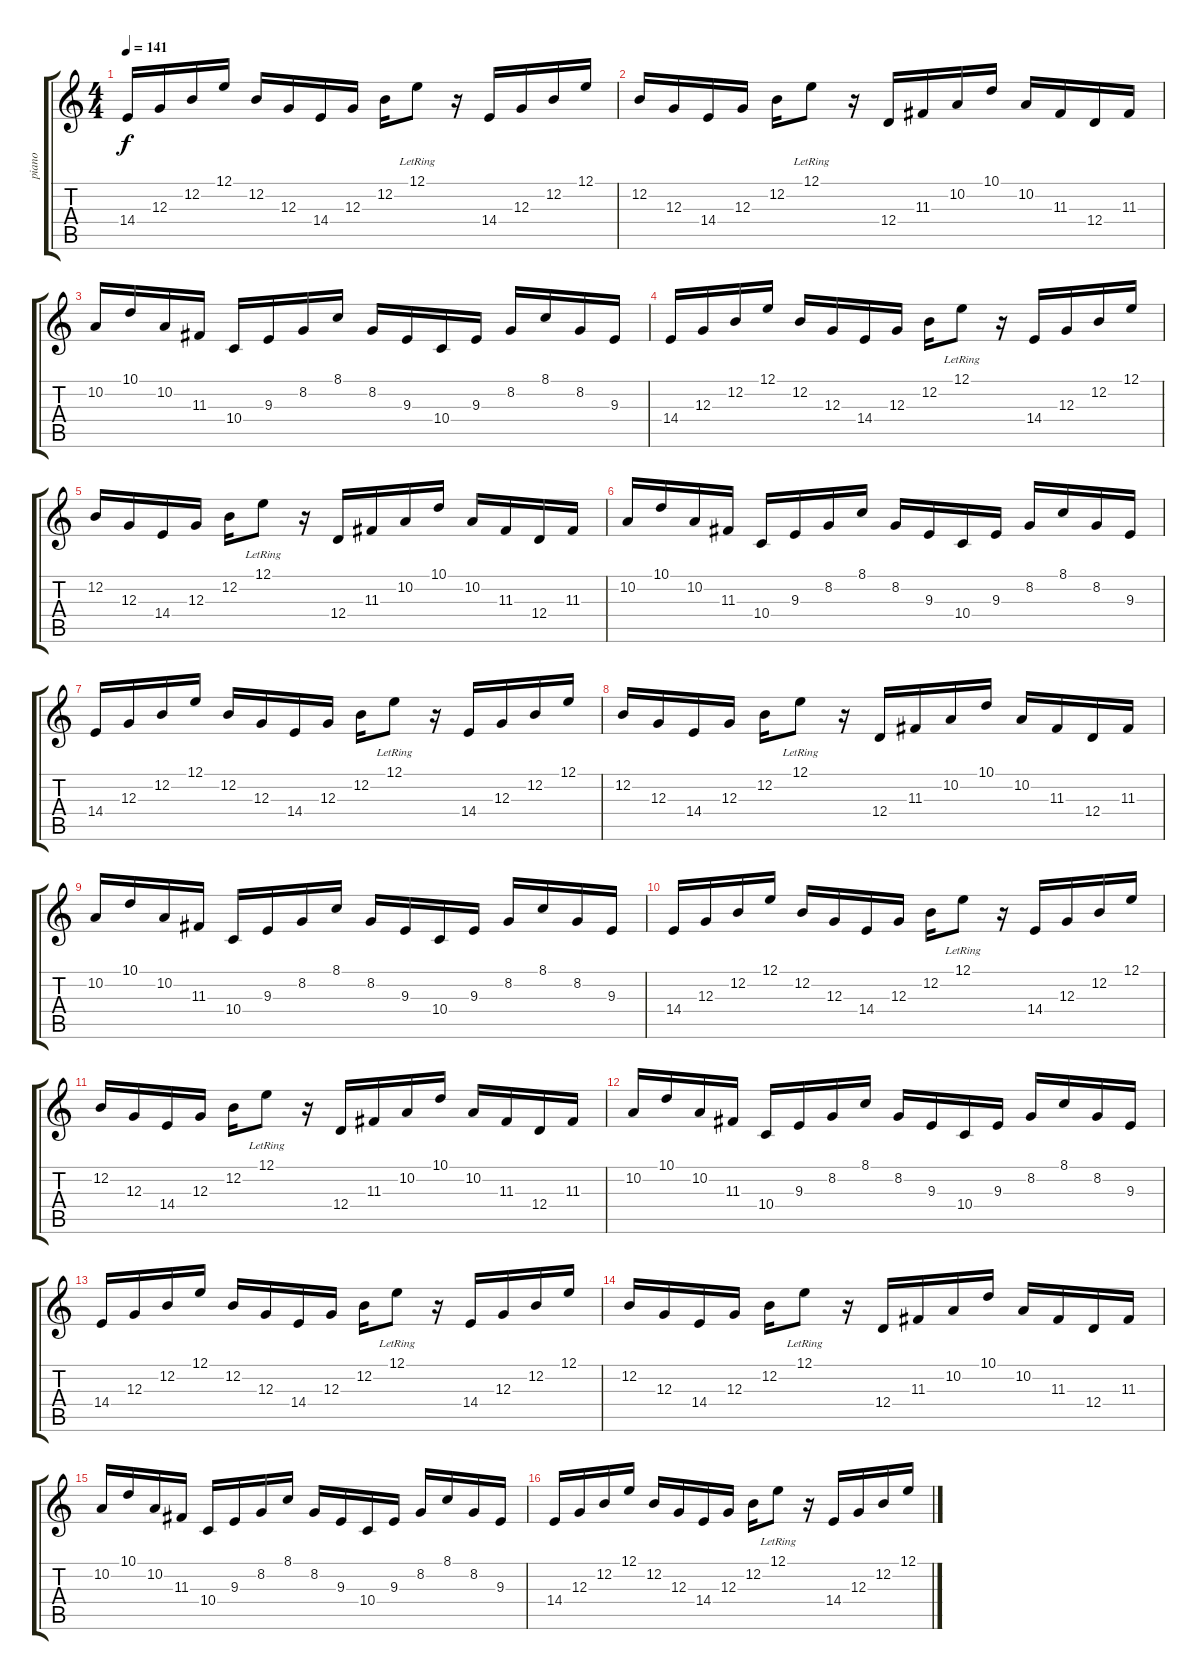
\track ("piano" "piano") {instrument acousticgrandpiano}
\staff {score tabs}
\tuning (E4 B3 G3 D3 A2 E2) {hide}
\ts (4 4)
\tempo 141
\clef g2
\ks c
14.4.16{dy f instrument acousticgrandpiano} 12.3.16 12.2.16 12.1.16 12.2.16 12.3.16 14.4.16 12.3.16 12.2.16 12.1{lr}.8 r.16 14.4.16 12.3.16 12.2.16 12.1.16 |
12.2.16 12.3.16 14.4.16 12.3.16 12.2.16 12.1{lr}.8 r.16 12.4.16 11.3.16 10.2.16 10.1.16 10.2.16 11.3.16 12.4.16 11.3.16 |
10.2.16 10.1.16 10.2.16 11.3.16 10.4.16 9.3.16 8.2.16 8.1.16 8.2.16 9.3.16 10.4.16 9.3.16 8.2.16 8.1.16 8.2.16 9.3.16 |
14.4.16 12.3.16 12.2.16 12.1.16 12.2.16 12.3.16 14.4.16 12.3.16 12.2.16 12.1{lr}.8 r.16 14.4.16 12.3.16 12.2.16 12.1.16 |
12.2.16 12.3.16 14.4.16 12.3.16 12.2.16 12.1{lr}.8 r.16 12.4.16 11.3.16 10.2.16 10.1.16 10.2.16 11.3.16 12.4.16 11.3.16 |
10.2.16 10.1.16 10.2.16 11.3.16 10.4.16 9.3.16 8.2.16 8.1.16 8.2.16 9.3.16 10.4.16 9.3.16 8.2.16 8.1.16 8.2.16 9.3.16 |
14.4.16 12.3.16 12.2.16 12.1.16 12.2.16 12.3.16 14.4.16 12.3.16 12.2.16 12.1{lr}.8 r.16 14.4.16 12.3.16 12.2.16 12.1.16 |
12.2.16 12.3.16 14.4.16 12.3.16 12.2.16 12.1{lr}.8 r.16 12.4.16 11.3.16 10.2.16 10.1.16 10.2.16 11.3.16 12.4.16 11.3.16 |
10.2.16 10.1.16 10.2.16 11.3.16 10.4.16 9.3.16 8.2.16 8.1.16 8.2.16 9.3.16 10.4.16 9.3.16 8.2.16 8.1.16 8.2.16 9.3.16 |
14.4.16 12.3.16 12.2.16 12.1.16 12.2.16 12.3.16 14.4.16 12.3.16 12.2.16 12.1{lr}.8 r.16 14.4.16 12.3.16 12.2.16 12.1.16 |
12.2.16 12.3.16 14.4.16 12.3.16 12.2.16 12.1{lr}.8 r.16 12.4.16 11.3.16 10.2.16 10.1.16 10.2.16 11.3.16 12.4.16 11.3.16 |
10.2.16 10.1.16 10.2.16 11.3.16 10.4.16 9.3.16 8.2.16 8.1.16 8.2.16 9.3.16 10.4.16 9.3.16 8.2.16 8.1.16 8.2.16 9.3.16 |
14.4.16 12.3.16 12.2.16 12.1.16 12.2.16 12.3.16 14.4.16 12.3.16 12.2.16 12.1{lr}.8 r.16 14.4.16 12.3.16 12.2.16 12.1.16 |
12.2.16 12.3.16 14.4.16 12.3.16 12.2.16 12.1{lr}.8 r.16 12.4.16 11.3.16 10.2.16 10.1.16 10.2.16 11.3.16 12.4.16 11.3.16 |
10.2.16 10.1.16 10.2.16 11.3.16 10.4.16 9.3.16 8.2.16 8.1.16 8.2.16 9.3.16 10.4.16 9.3.16 8.2.16 8.1.16 8.2.16 9.3.16 |
14.4.16 12.3.16 12.2.16 12.1.16 12.2.16 12.3.16 14.4.16 12.3.16 12.2.16 12.1{lr}.8 r.16 14.4.16 12.3.16 12.2.16 12.1.16
